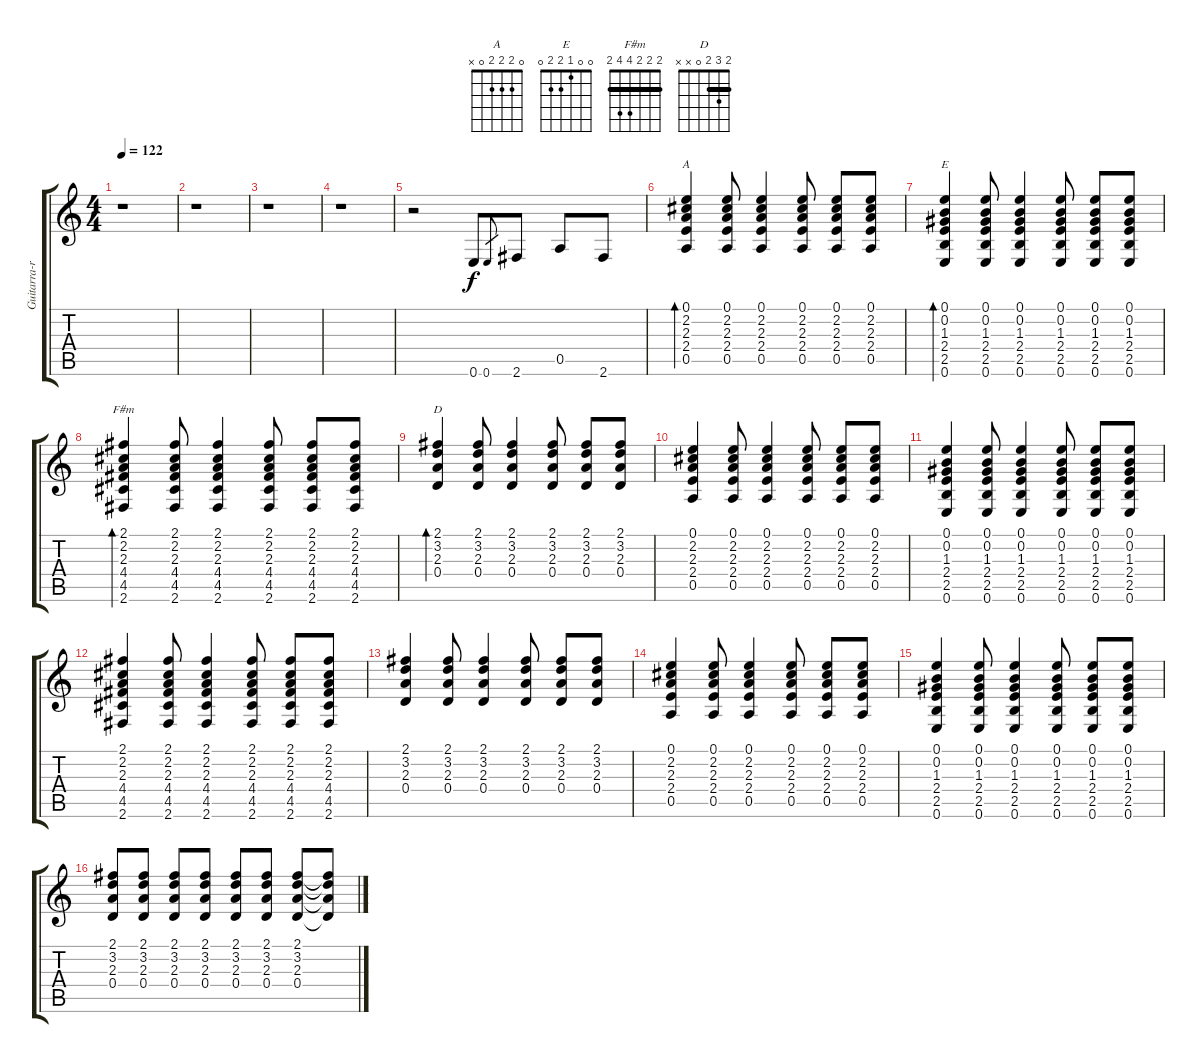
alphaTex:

\track ("Guitarra-ritmica" "Guitarra-r") {instrument acousticguitarsteel}
\staff {score tabs}
\tuning (E4 B3 G3 D3 A2 E2) {hide}
\chord ("A" 0 2 2 2 0 x)
\chord ("E" 0 0 1 2 2 0)
\chord ("F#m" 2 2 2 4 4 2) {barre 2}
\chord ("D" 2 3 2 0 x x) {barre 2}
\ts (4 4)
\tempo 122
\clef g2
\ks c
r.1{dy f instrument acousticguitarsteel} |
r.1 |
r.1 |
r.1 |
r.2 0.6.8 0.6.8{gr} 2.6.8 0.5.8 2.6.8 |
(0.1 2.2 2.3 2.4 0.5).4{bd 240 ch "A"} (0.1 2.2 2.3 2.4 0.5).8 (0.1 2.2 2.3 2.4 0.5).4 (0.1 2.2 2.3 2.4 0.5).8 (0.1 2.2 2.3 2.4 0.5).8 (0.1 2.2 2.3 2.4 0.5).8 |
(0.1 0.2 1.3 2.4 2.5 0.6).4{bd 240 ch "E"} (0.1 0.2 1.3 2.4 2.5 0.6).8 (0.1 0.2 1.3 2.4 2.5 0.6).4 (0.1 0.2 1.3 2.4 2.5 0.6).8 (0.1 0.2 1.3 2.4 2.5 0.6).8 (0.1 0.2 1.3 2.4 2.5 0.6).8 |
(2.1 2.2 2.3 4.4 4.5 2.6).4{bd 240 ch "F#m"} (2.1 2.2 2.3 4.4 4.5 2.6).8 (2.1 2.2 2.3 4.4 4.5 2.6).4 (2.1 2.2 2.3 4.4 4.5 2.6).8 (2.1 2.2 2.3 4.4 4.5 2.6).8 (2.1 2.2 2.3 4.4 4.5 2.6).8 |
(2.1 3.2 2.3 0.4).4{bd 240 ch "D"} (2.1 3.2 2.3 0.4).8 (2.1 3.2 2.3 0.4).4 (2.1 3.2 2.3 0.4).8 (2.1 3.2 2.3 0.4).8 (2.1 3.2 2.3 0.4).8 |
(0.1 2.2 2.3 2.4 0.5).4 (0.1 2.2 2.3 2.4 0.5).8 (0.1 2.2 2.3 2.4 0.5).4 (0.1 2.2 2.3 2.4 0.5).8 (0.1 2.2 2.3 2.4 0.5).8 (0.1 2.2 2.3 2.4 0.5).8 |
(0.1 0.2 1.3 2.4 2.5 0.6).4 (0.1 0.2 1.3 2.4 2.5 0.6).8 (0.1 0.2 1.3 2.4 2.5 0.6).4 (0.1 0.2 1.3 2.4 2.5 0.6).8 (0.1 0.2 1.3 2.4 2.5 0.6).8 (0.1 0.2 1.3 2.4 2.5 0.6).8 |
(2.1 2.2 2.3 4.4 4.5 2.6).4 (2.1 2.2 2.3 4.4 4.5 2.6).8 (2.1 2.2 2.3 4.4 4.5 2.6).4 (2.1 2.2 2.3 4.4 4.5 2.6).8 (2.1 2.2 2.3 4.4 4.5 2.6).8 (2.1 2.2 2.3 4.4 4.5 2.6).8 |
(2.1 3.2 2.3 0.4).4 (2.1 3.2 2.3 0.4).8 (2.1 3.2 2.3 0.4).4 (2.1 3.2 2.3 0.4).8 (2.1 3.2 2.3 0.4).8 (2.1 3.2 2.3 0.4).8 |
(0.1 2.2 2.3 2.4 0.5).4 (0.1 2.2 2.3 2.4 0.5).8 (0.1 2.2 2.3 2.4 0.5).4 (0.1 2.2 2.3 2.4 0.5).8 (0.1 2.2 2.3 2.4 0.5).8 (0.1 2.2 2.3 2.4 0.5).8 |
(0.1 0.2 1.3 2.4 2.5 0.6).4 (0.1 0.2 1.3 2.4 2.5 0.6).8 (0.1 0.2 1.3 2.4 2.5 0.6).4 (0.1 0.2 1.3 2.4 2.5 0.6).8 (0.1 0.2 1.3 2.4 2.5 0.6).8 (0.1 0.2 1.3 2.4 2.5 0.6).8 |
(2.1 3.2 2.3 0.4).8 (2.1 3.2 2.3 0.4).8 (2.1 3.2 2.3 0.4).8 (2.1 3.2 2.3 0.4).8 (2.1 3.2 2.3 0.4).8 (2.1 3.2 2.3 0.4).8 (2.1 3.2 2.3 0.4).8 (2.1{t} 3.2{t} 2.3{t} 0.4{t}).8
